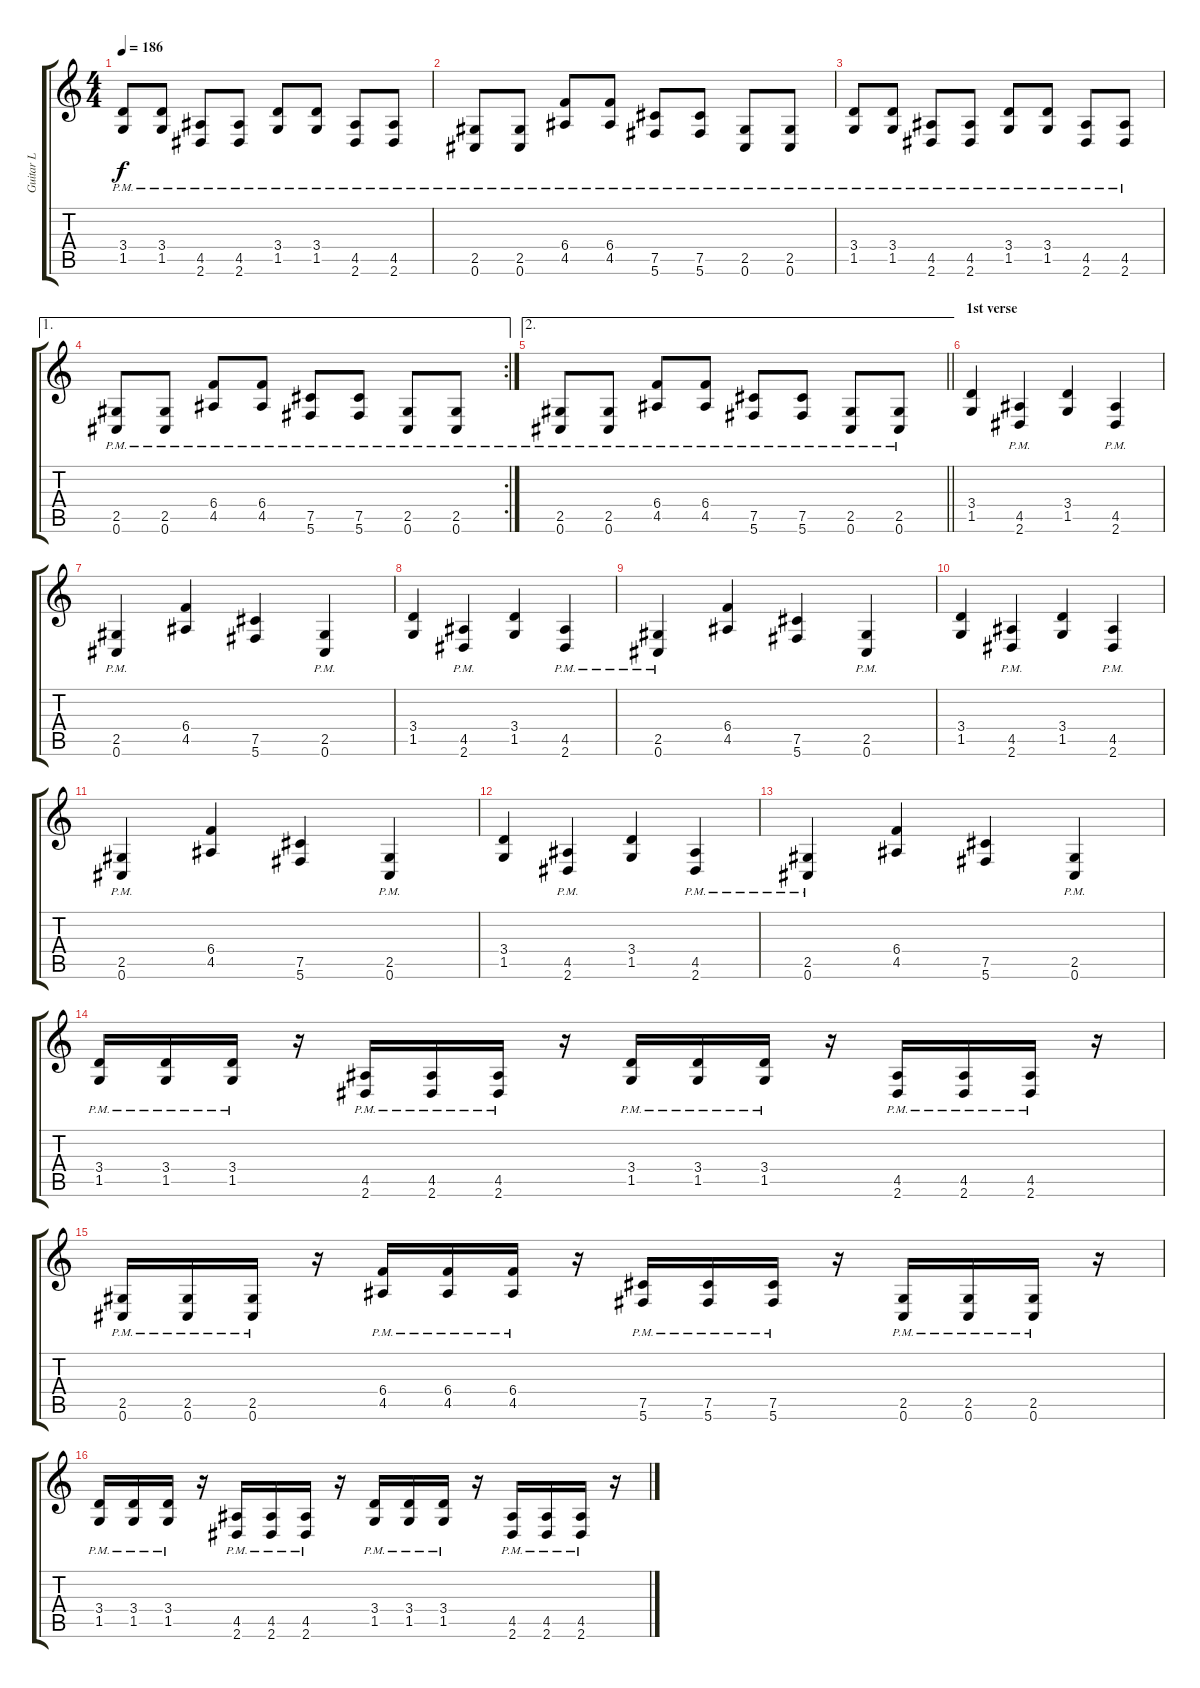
\track ("Guitar L" "Guitar L") {instrument distortionguitar}
\staff {score tabs}
\tuning (Db4 Ab3 E3 B2 Gb2 Db2) {hide}
\ts (4 4)
\tempo 186
\clef g2
\ks c
(3.4{pm} 1.5{pm}).8{dy f instrument distortionguitar} (3.4{pm} 1.5{pm}).8 (4.5{pm} 2.6{pm}).8 (4.5{pm} 2.6{pm}).8 (3.4{pm} 1.5{pm}).8 (3.4{pm} 1.5{pm}).8 (4.5{pm} 2.6{pm}).8 (4.5{pm} 2.6{pm}).8 |
(2.5{pm} 0.6{pm}).8 (2.5{pm} 0.6{pm}).8 (6.4{pm} 4.5{pm}).8 (6.4{pm} 4.5{pm}).8 (7.5{pm} 5.6{pm}).8 (7.5{pm} 5.6{pm}).8 (2.5{pm} 0.6{pm}).8 (2.5{pm} 0.6{pm}).8 |
(3.4{pm} 1.5{pm}).8 (3.4{pm} 1.5{pm}).8 (4.5{pm} 2.6{pm}).8 (4.5{pm} 2.6{pm}).8 (3.4{pm} 1.5{pm}).8 (3.4{pm} 1.5{pm}).8 (4.5{pm} 2.6{pm}).8 (4.5{pm} 2.6{pm}).8 |
\ae 1
\rc 2
(2.5{pm} 0.6{pm}).8 (2.5{pm} 0.6{pm}).8 (6.4{pm} 4.5{pm}).8 (6.4{pm} 4.5{pm}).8 (7.5{pm} 5.6{pm}).8 (7.5{pm} 5.6{pm}).8 (2.5{pm} 0.6{pm}).8 (2.5{pm} 0.6{pm}).8 |
\ae 2
\barLineRight lightlight
(2.5{pm} 0.6{pm}).8 (2.5{pm} 0.6{pm}).8 (6.4{pm} 4.5{pm}).8 (6.4{pm} 4.5{pm}).8 (7.5{pm} 5.6{pm}).8 (7.5{pm} 5.6{pm}).8 (2.5{pm} 0.6{pm}).8 (2.5{pm} 0.6{pm}).8 |
\section ("" "1st verse")
(3.4 1.5).4 (4.5{pm} 2.6{pm}).4 (3.4 1.5).4 (4.5{pm} 2.6{pm}).4 |
(2.5{pm} 0.6{pm}).4 (6.4 4.5).4 (7.5 5.6).4 (2.5{pm} 0.6{pm}).4 |
(3.4 1.5).4 (4.5{pm} 2.6{pm}).4 (3.4 1.5).4 (4.5{pm} 2.6{pm}).4 |
(2.5{pm} 0.6{pm}).4 (6.4 4.5).4 (7.5 5.6).4 (2.5{pm} 0.6{pm}).4 |
(3.4 1.5).4 (4.5{pm} 2.6{pm}).4 (3.4 1.5).4 (4.5{pm} 2.6{pm}).4 |
(2.5{pm} 0.6{pm}).4 (6.4 4.5).4 (7.5 5.6).4 (2.5{pm} 0.6{pm}).4 |
(3.4 1.5).4 (4.5{pm} 2.6{pm}).4 (3.4 1.5).4 (4.5{pm} 2.6{pm}).4 |
(2.5{pm} 0.6{pm}).4 (6.4 4.5).4 (7.5 5.6).4 (2.5{pm} 0.6{pm}).4 |
(3.4{pm} 1.5{pm}).16 (3.4{pm} 1.5{pm}).16 (3.4{pm} 1.5).16 r.16 (4.5{pm} 2.6{pm}).16 (4.5{pm} 2.6{pm}).16 (4.5{pm} 2.6{pm}).16 r.16 (3.4{pm} 1.5{pm}).16 (3.4{pm} 1.5{pm}).16 (3.4{pm} 1.5{pm}).16 r.16 (4.5{pm} 2.6{pm}).16 (4.5{pm} 2.6{pm}).16 (4.5{pm} 2.6{pm}).16 r.16 |
(2.5{pm} 0.6{pm}).16 (2.5{pm} 0.6{pm}).16 (2.5{pm} 0.6{pm}).16 r.16 (6.4{pm} 4.5{pm}).16 (6.4{pm} 4.5{pm}).16 (6.4{pm} 4.5{pm}).16 r.16 (7.5{pm} 5.6).16 (7.5{pm} 5.6).16 (7.5{pm} 5.6{pm}).16 r.16 (2.5{pm} 0.6{pm}).16 (2.5{pm} 0.6{pm}).16 (2.5{pm} 0.6{pm}).16 r.16 |
(3.4{pm} 1.5{pm}).16 (3.4{pm} 1.5{pm}).16 (3.4{pm} 1.5).16 r.16 (4.5{pm} 2.6{pm}).16 (4.5{pm} 2.6{pm}).16 (4.5{pm} 2.6{pm}).16 r.16 (3.4{pm} 1.5{pm}).16 (3.4{pm} 1.5{pm}).16 (3.4{pm} 1.5{pm}).16 r.16 (4.5{pm} 2.6{pm}).16 (4.5{pm} 2.6{pm}).16 (4.5{pm} 2.6{pm}).16 r.16
